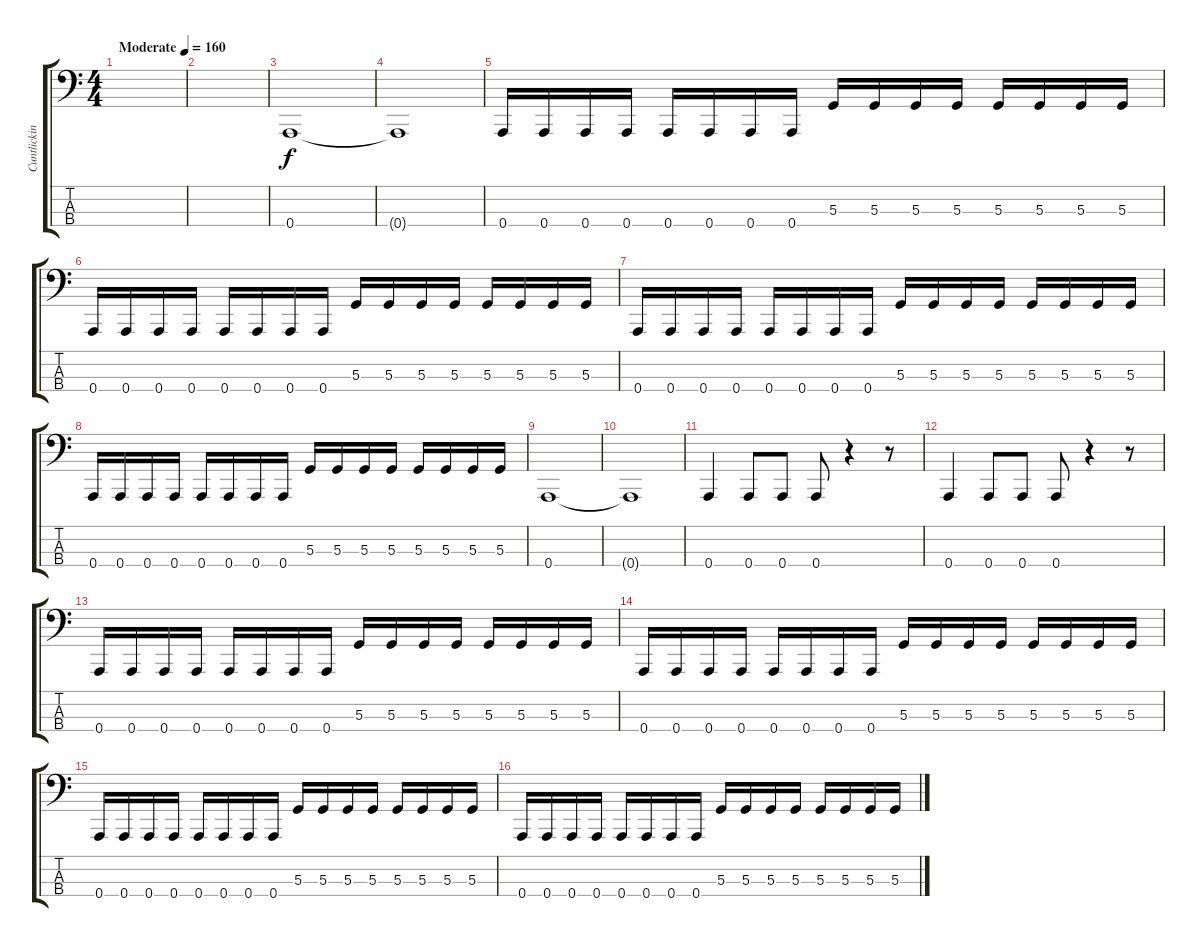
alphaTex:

\track ("Cuntlicking Bitchkiller" "Cuntlickin") {instrument electricbassfinger}
\staff {score tabs}
\tuning (C2 G1 D1 A0) {hide}
\ts (4 4)
\tempo (160 "Moderate")
\clef f4
\ks c
|
|
0.4.1 |
0.4{t}.1 |
0.4.16 0.4.16 0.4.16 0.4.16 0.4.16 0.4.16 0.4.16 0.4.16 5.3.16 5.3.16 5.3.16 5.3.16 5.3.16 5.3.16 5.3.16 5.3.16 |
0.4.16 0.4.16 0.4.16 0.4.16 0.4.16 0.4.16 0.4.16 0.4.16 5.3.16 5.3.16 5.3.16 5.3.16 5.3.16 5.3.16 5.3.16 5.3.16 |
0.4.16 0.4.16 0.4.16 0.4.16 0.4.16 0.4.16 0.4.16 0.4.16 5.3.16 5.3.16 5.3.16 5.3.16 5.3.16 5.3.16 5.3.16 5.3.16 |
0.4.16 0.4.16 0.4.16 0.4.16 0.4.16 0.4.16 0.4.16 0.4.16 5.3.16 5.3.16 5.3.16 5.3.16 5.3.16 5.3.16 5.3.16 5.3.16 |
0.4.1 |
0.4{t}.1 |
0.4.4 0.4.8 0.4.8 0.4.8 r.4 r.8 |
0.4.4 0.4.8 0.4.8 0.4.8 r.4 r.8 |
0.4.16 0.4.16 0.4.16 0.4.16 0.4.16 0.4.16 0.4.16 0.4.16 5.3.16 5.3.16 5.3.16 5.3.16 5.3.16 5.3.16 5.3.16 5.3.16 |
0.4.16 0.4.16 0.4.16 0.4.16 0.4.16 0.4.16 0.4.16 0.4.16 5.3.16 5.3.16 5.3.16 5.3.16 5.3.16 5.3.16 5.3.16 5.3.16 |
0.4.16 0.4.16 0.4.16 0.4.16 0.4.16 0.4.16 0.4.16 0.4.16 5.3.16 5.3.16 5.3.16 5.3.16 5.3.16 5.3.16 5.3.16 5.3.16 |
0.4.16 0.4.16 0.4.16 0.4.16 0.4.16 0.4.16 0.4.16 0.4.16 5.3.16 5.3.16 5.3.16 5.3.16 5.3.16 5.3.16 5.3.16 5.3.16
